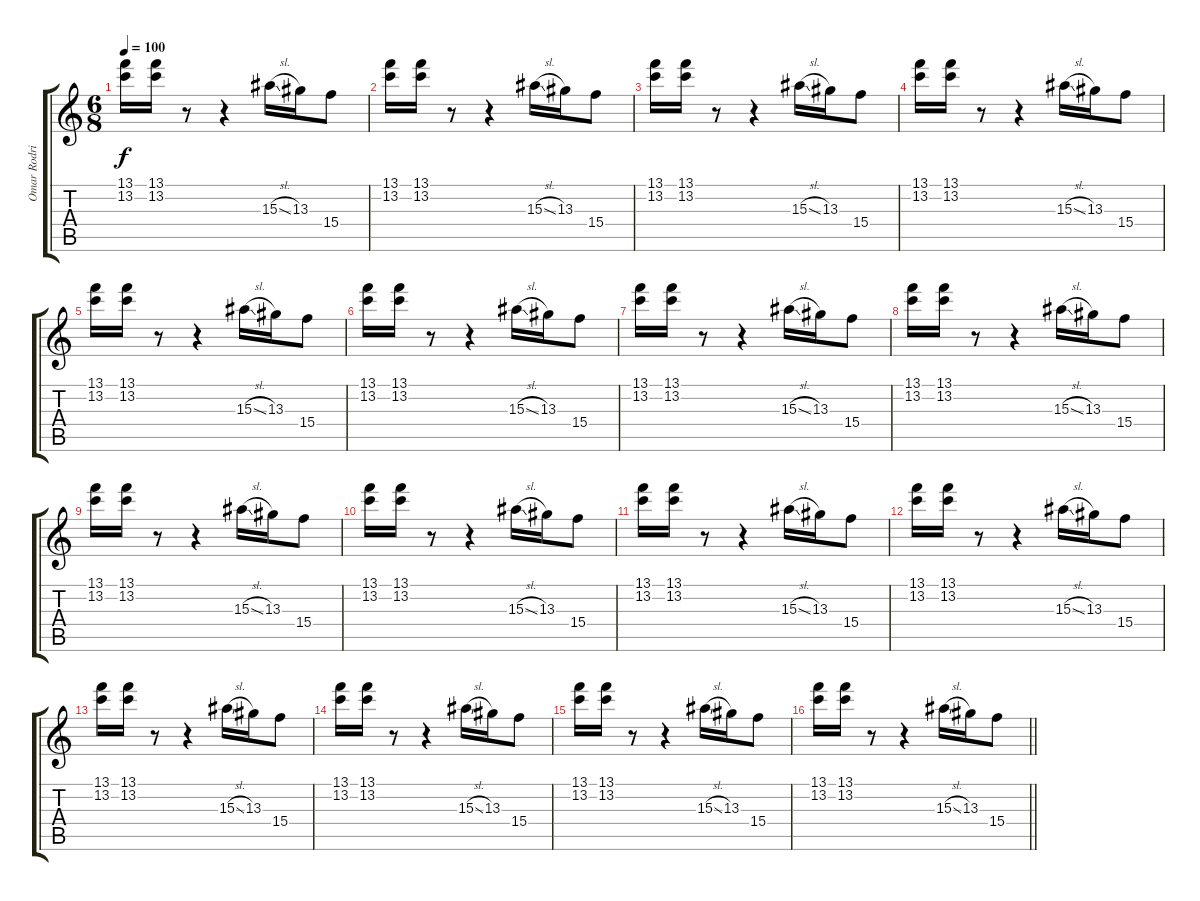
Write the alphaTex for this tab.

\track ("Omar Rodriguez-Lopez" "Omar Rodri") {instrument distortionguitar}
\staff {score tabs}
\tuning (E4 B3 G3 D3 A2 E2) {hide}
\ts (6 8)
\tempo 100
\clef g2
\ks c
(13.1 13.2).16{dy f} (13.1 13.2).16 r.8 r.4 15.3{sl}.16 13.3.16 15.4.8 |
(13.1 13.2).16 (13.1 13.2).16 r.8 r.4 15.3{sl}.16 13.3.16 15.4.8 |
(13.1 13.2).16 (13.1 13.2).16 r.8 r.4 15.3{sl}.16 13.3.16 15.4.8 |
(13.1 13.2).16 (13.1 13.2).16 r.8 r.4 15.3{sl}.16 13.3.16 15.4.8 |
(13.1 13.2).16 (13.1 13.2).16 r.8 r.4 15.3{sl}.16 13.3.16 15.4.8 |
(13.1 13.2).16 (13.1 13.2).16 r.8 r.4 15.3{sl}.16 13.3.16 15.4.8 |
(13.1 13.2).16 (13.1 13.2).16 r.8 r.4 15.3{sl}.16 13.3.16 15.4.8 |
(13.1 13.2).16 (13.1 13.2).16 r.8 r.4 15.3{sl}.16 13.3.16 15.4.8 |
(13.1 13.2).16 (13.1 13.2).16 r.8 r.4 15.3{sl}.16 13.3.16 15.4.8 |
(13.1 13.2).16 (13.1 13.2).16 r.8 r.4 15.3{sl}.16 13.3.16 15.4.8 |
(13.1 13.2).16 (13.1 13.2).16 r.8 r.4 15.3{sl}.16 13.3.16 15.4.8 |
(13.1 13.2).16 (13.1 13.2).16 r.8 r.4 15.3{sl}.16 13.3.16 15.4.8 |
(13.1 13.2).16 (13.1 13.2).16 r.8 r.4 15.3{sl}.16 13.3.16 15.4.8 |
(13.1 13.2).16 (13.1 13.2).16 r.8 r.4 15.3{sl}.16 13.3.16 15.4.8 |
(13.1 13.2).16 (13.1 13.2).16 r.8 r.4 15.3{sl}.16 13.3.16 15.4.8 |
\barLineRight lightlight
(13.1 13.2).16 (13.1 13.2).16 r.8 r.4 15.3{sl}.16 13.3.16 15.4.8
